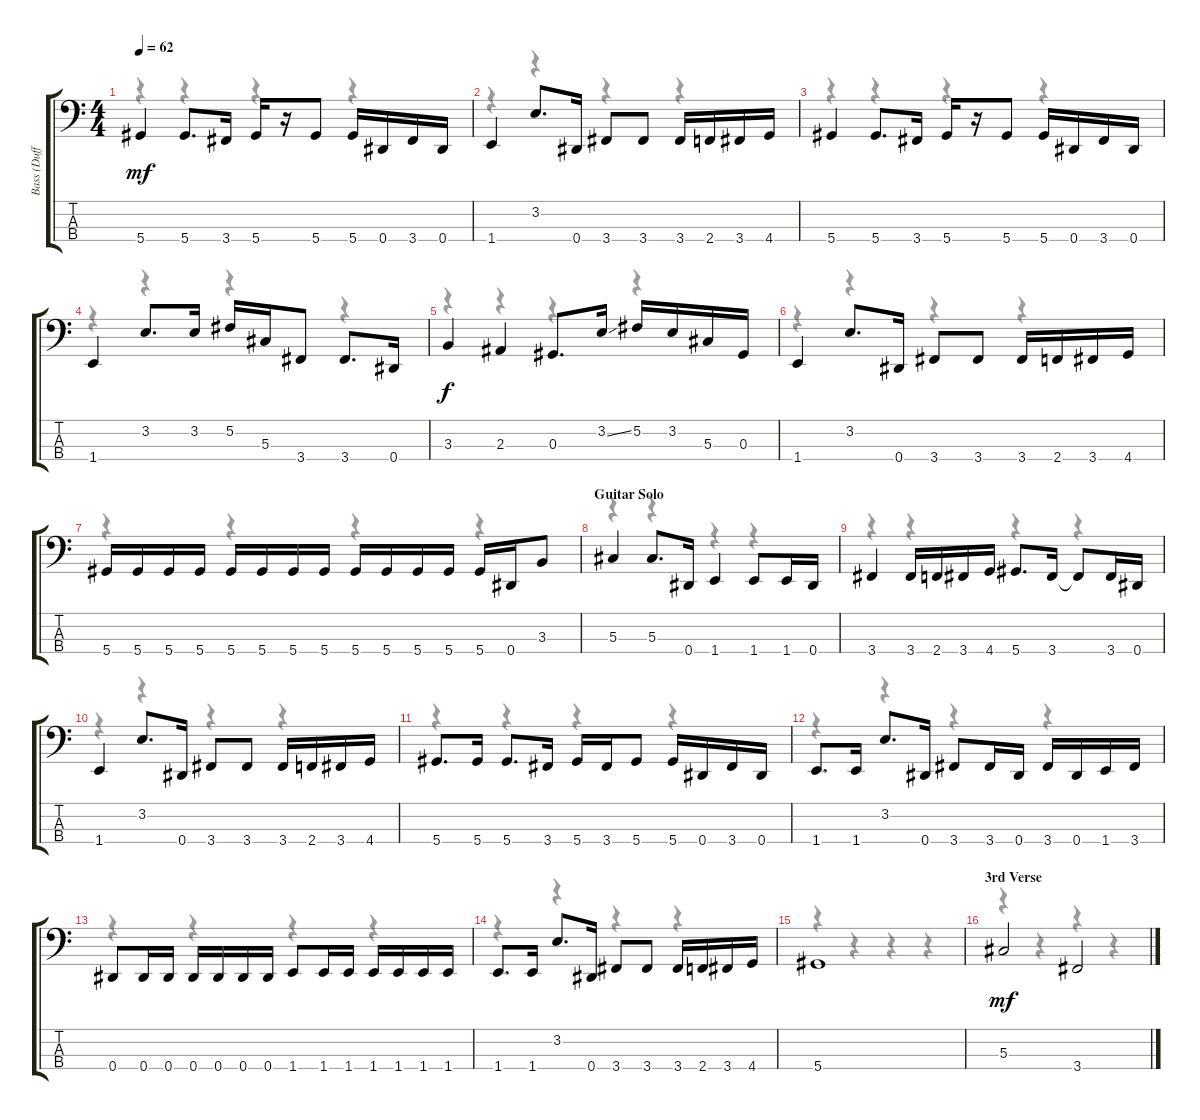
\track ("Bass (Duff)" "Bass (Duff") {instrument electricbasspick}
\staff {score tabs}
\tuning (Gb2 Db2 Ab1 Eb1) {hide}
\voice
\ts (4 4)
\tempo 62
\clef f4
\ks c
5.4.4{dy mf} 5.4.8{d} 3.4.16 5.4.16 r.16 5.4.8 5.4.16 0.4.16 3.4.16 0.4.16 |
1.4.4 3.2.8{d} 0.4.16 3.4.8 3.4.8 3.4.16 2.4.16 3.4.16 4.4.16 |
5.4.4 5.4.8{d} 3.4.16 5.4.16 r.16 5.4.8 5.4.16 0.4.16 3.4.16 0.4.16 |
1.4.4 3.2.8{d} 3.2.16 5.2.16 5.3.16 3.4.8 3.4.8{d} 0.4.16 |
3.3.4{dy f} 2.3.4 0.3.8{d} 3.2{ss}.16 5.2.16 3.2.16 5.3.16 0.3.16 |
1.4.4 3.2.8{d} 0.4.16 3.4.8 3.4.8 3.4.16 2.4.16 3.4.16 4.4.16 |
5.4.16 5.4.16 5.4.16 5.4.16 5.4.16 5.4.16 5.4.16 5.4.16 5.4.16 5.4.16 5.4.16 5.4.16 5.4.16 0.4.16 3.3.8 |
\section ("" "Guitar Solo")
5.3.4 5.3.8{d} 0.4.16 1.4.4 1.4.8 1.4.16 0.4.16 |
3.4.4 3.4.16 2.4.16 3.4.16 4.4.16 5.4.8{d} 3.4.16 3.4{t}.8 3.4.16 0.4.16 |
1.4.4 3.2.8{d} 0.4.16 3.4.8 3.4.8 3.4.16 2.4.16 3.4.16 4.4.16 |
5.4.8{d} 5.4.16 5.4.8{d} 3.4.16 5.4.16 3.4.16 5.4.8 5.4.16 0.4.16 3.4.16 0.4.16 |
1.4.8{d} 1.4.16 3.2.8{d} 0.4.16 3.4.8 3.4.16 0.4.16 3.4.16 0.4.16 1.4.16 3.4.16 |
0.4.8 0.4.16 0.4.16 0.4.16 0.4.16 0.4.16 0.4.16 1.4.8 1.4.16 1.4.16 1.4.16 1.4.16 1.4.16 1.4.16 |
1.4.8{d} 1.4.16 3.2.8{d} 0.4.16 3.4.8 3.4.8 3.4.16 2.4.16 3.4.16 4.4.16 |
5.4.1 |
\section ("" "3rd Verse")
5.3.2{dy mf} 3.4.2
\voice
\clef f4
\ottava regular
\simile none
\ks c
r.4{dy f} r.4 r.4 r.4 |
r.4 r.4 r.4 r.4 |
r.4 r.4 r.4 r.4 |
r.4 r.4 r.4 r.4 |
r.4 r.4 r.4 r.4 |
r.4 r.4 r.4 r.4 |
r.4 r.4 r.4 r.4 |
r.4 r.4 r.4 r.4 |
r.4 r.4 r.4 r.4 |
r.4 r.4 r.4 r.4 |
r.4 r.4 r.4 r.4 |
r.4 r.4 r.4 r.4 |
r.4 r.4 r.4 r.4 |
r.4 r.4 r.4 r.4 |
r.4 r.4 r.4 r.4 |
r.4 r.4 r.4 r.4
